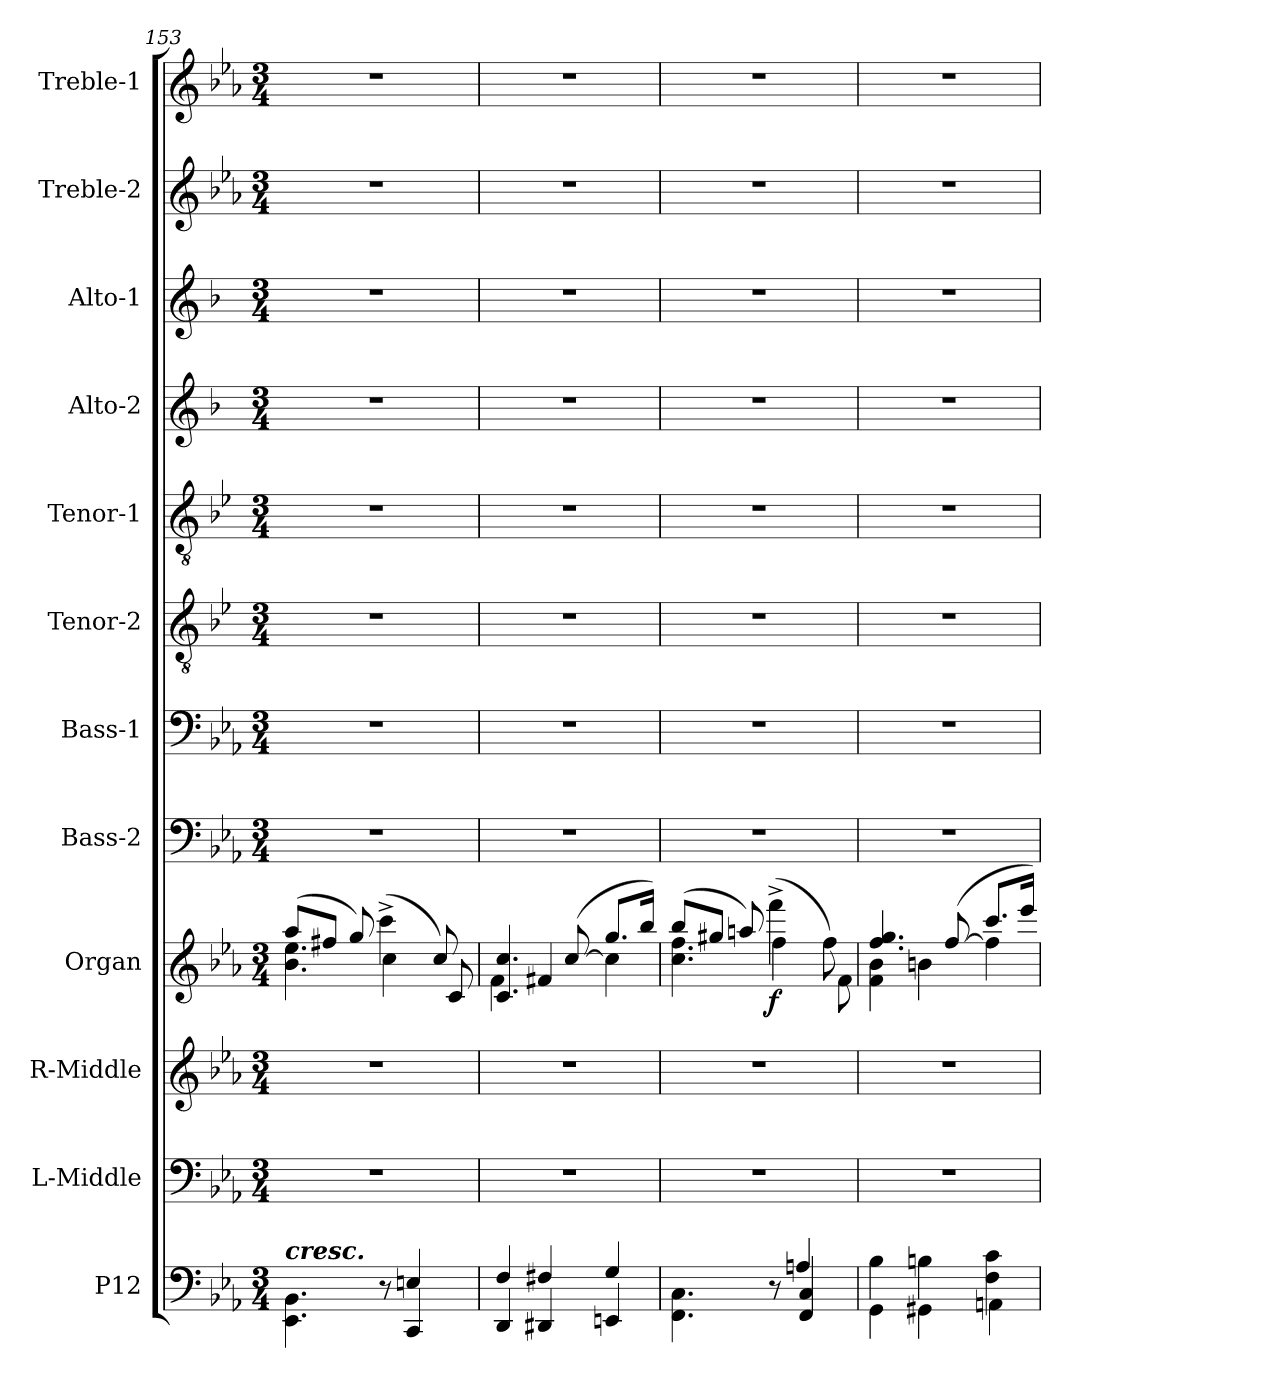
**kern	**kern	**kern	**kern	**dynam	**kern	**kern	**kern	**kern	**kern	**kern	**kern	**kern
*part12	*part11	*part10	*part9	*part9	*part8	*part7	*part6	*part5	*part4	*part3	*part2	*part1
*staff12	*staff11	*staff10	*staff9	*staff9	*staff8	*staff7	*staff6	*staff5	*staff4	*staff3	*staff2	*staff1
*I"P12	*I"L-Middle	*I"R-Middle	*I"Organ	*	*I"Bass-2	*I"Bass-1	*I"Tenor-2	*I"Tenor-1	*I"Alto-2	*I"Alto-1	*I"Treble-2	*I"Treble-1
*	*I'L-M	*	*I'Organ	*	*I'B2:	*I'B1:	*I'T2:	*I'T1:	*I'A2:	*I'A1:	*	*
*clefF4	*clefF4	*clefG2	*clefG2	*	*clefF4	*clefF4	*clefGv2	*clefGv2	*clefG2	*clefG2	*clefG2	*clefG2
*	*	*	*	*	*	*	*ITrd4c7	*ITrd4c7	*ITrd1c2	*ITrd1c2	*ITrd-7c-12	*ITrd-7c-12
*k[b-e-a-]	*k[b-e-a-]	*k[b-e-a-]	*k[b-e-a-]	*	*k[b-e-a-]	*k[b-e-a-]	*k[b-e-a-]	*k[b-e-a-]	*k[b-e-a-]	*k[b-e-a-]	*k[b-e-a-]	*k[b-e-a-]
*E-:	*E-:	*E-:	*E-:	*	*E-:	*E-:	*E-:	*E-:	*E-:	*E-:	*E-:	*E-:
*M3/4	*M3/4	*M3/4	*M3/4	*	*M3/4	*M3/4	*M3/4	*M3/4	*M3/4	*M3/4	*M3/4	*M3/4
=153	=153	=153	=153	=153	=153	=153	=153	=153	=153	=153	=153	=153
*^	*	*	*	*	*	*	*	*	*	*	*	*
!LO:TX:a:Bi:t=cresc.	!	!	!	!	!	!	!	!	!	!	!	!	!
!	!	!LO:N:vis=1	!LO:N:vis=1	!	!	!LO:N:vis=1	!LO:N:vis=1	!LO:N:vis=1	!LO:N:vis=1	!LO:N:vis=1	!LO:N:vis=1	!LO:N:vis=1	!LO:N:vis=1
*	*	*	*	*^	*	*	*	*	*	*	*	*	*
2ryy	4.EE-i\ 4.BB-i	2.r	2.r	(8aa-i/L	4.b-i\ 4.ee-i	.	2.r	2.r	2.r	2.r	2.r	2.r	2.r	2.r
.	.	.	.	8ff#Xi/J	.	.	.	.	.	.	.	.	.	.
.	.	.	.	8ggi/)	.	.	.	.	.	.	.	.	.	.
.	8r	.	.	(4ccc^i\	4cci\	.	.	.	.	.	.	.	.	.
4Eni/	4CCi/	.	.	.	.	.	.	.	.	.	.	.	.	.
.	.	.	.	8cci/)	8ci/	.	.	.	.	.	.	.	.	.
=154	=154	=154	=154	=154	=154	=154	=154	=154	=154	=154	=154	=154	=154	=154
!	!	!LO:N:vis=1	!LO:N:vis=1	!	!	!	!LO:N:vis=1	!LO:N:vis=1	!LO:N:vis=1	!LO:N:vis=1	!LO:N:vis=1	!LO:N:vis=1	!LO:N:vis=1	!LO:N:vis=1
4Fi/	4DDi/	2.r	2.r	4.ci/ 4.cci	4fi\	.	2.r	2.r	2.r	2.r	2.r	2.r	2.r	2.r
4F#Xi/	4DD#Xi/	.	.	.	4f#Xi/	.	.	.	.	.	.	.	.	.
.	.	.	.	([8cci/	.	.	.	.	.	.	.	.	.	.
4Gi/	4EEni/	.	.	8.ggi/L	4cci\]	.	.	.	.	.	.	.	.	.
.	.	.	.	16bb-i/Jk)	.	.	.	.	.	.	.	.	.	.
=155	=155	=155	=155	=155	=155	=155	=155	=155	=155	=155	=155	=155	=155	=155
!	!	!LO:N:vis=1	!LO:N:vis=1	!	!	!	!LO:N:vis=1	!LO:N:vis=1	!LO:N:vis=1	!LO:N:vis=1	!LO:N:vis=1	!LO:N:vis=1	!LO:N:vis=1	!LO:N:vis=1
2ryy	4.FFi\ 4.Ci	2.r	2.r	(8bb-i/L	4.cci\ 4.ffi	.	2.r	2.r	2.r	2.r	2.r	2.r	2.r	2.r
.	.	.	.	8gg#Xi/J	.	.	.	.	.	.	.	.	.	.
.	.	.	.	8aani/)	.	.	.	.	.	.	.	.	.	.
.	8r	.	.	(4fff^i\	4ffi\	f	.	.	.	.	.	.	.	.
4Ani/	4FFi/ 4Ci	.	.	.	.	.	.	.	.	.	.	.	.	.
.	.	.	.	8ffi\)	8fi\	.	.	.	.	.	.	.	.	.
=156	=156	=156	=156	=156	=156	=156	=156	=156	=156	=156	=156	=156	=156	=156
!	!	!LO:N:vis=1	!LO:N:vis=1	!	!	!	!LO:N:vis=1	!LO:N:vis=1	!LO:N:vis=1	!LO:N:vis=1	!LO:N:vis=1	!LO:N:vis=1	!LO:N:vis=1	!LO:N:vis=1
4B-i\	4GGi\	2.r	2.r	4.ffi/ 4.ggi	4fi\ 4b-i	.	2.r	2.r	2.r	2.r	2.r	2.r	2.r	2.r
4Bni\	4GG#Xi\	.	.	.	4bni\	.	.	.	.	.	.	.	.	.
.	.	.	.	([8ffi/	.	.	.	.	.	.	.	.	.	.
4Fi\ 4ci	4AAni\	.	.	8.ccci/L	4ffi\]	.	.	.	.	.	.	.	.	.
.	.	.	.	16eee-i/Jk)	.	.	.	.	.	.	.	.	.	.
*v	*v	*	*	*v	*v	*	*	*	*	*	*	*	*	*
=	=	=	=	=	=	=	=	=	=	=	=	=
*-	*-	*-	*-	*-	*-	*-	*-	*-	*-	*-	*-	*-
